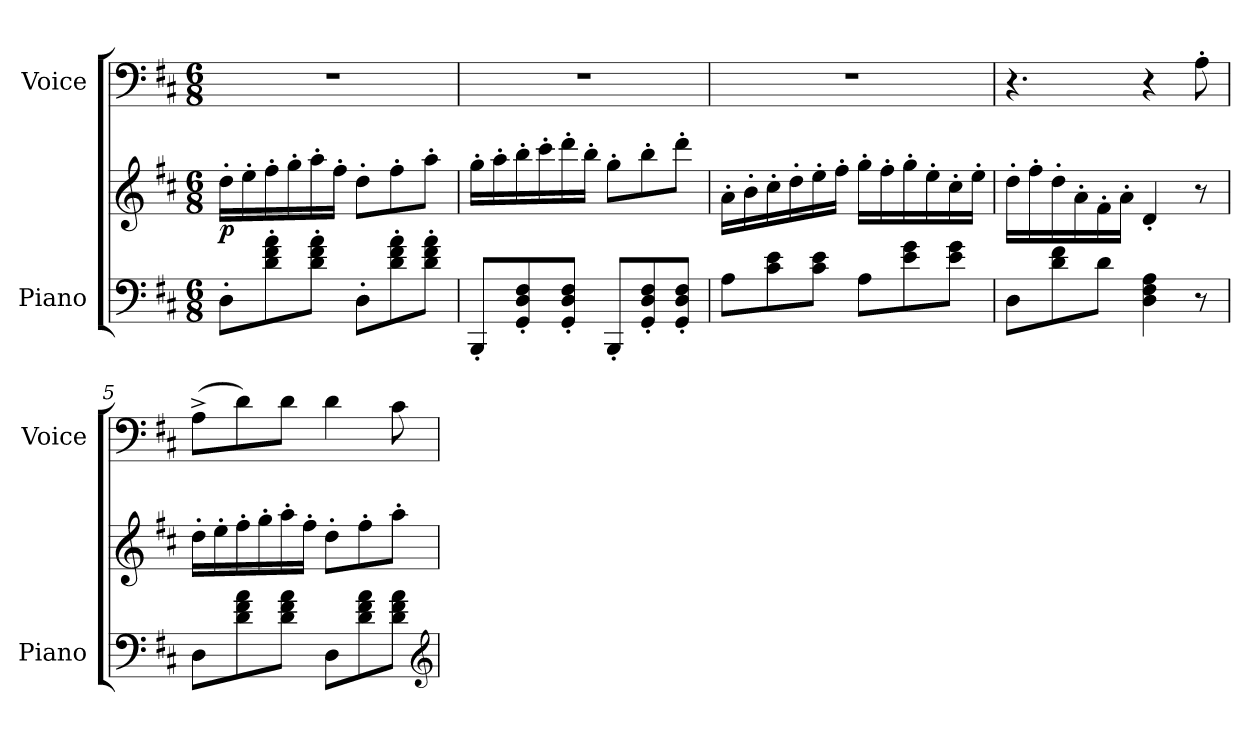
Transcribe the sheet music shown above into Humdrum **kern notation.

**kern	**kern	**dynam	**kern
*part2	*part2	*part2	*part1
*staff3	*staff2	*staff2/3	*staff1
*I"Piano	*	*	*I"Voice
*I'Piano	*	*	*I'Voice
*clefF4	*clefG2	*	*clefF4
*k[f#c#]	*k[f#c#]	*	*k[f#c#]
*M6/8	*M6/8	*	*M6/8
=1	=1	=1	=1
!	!	!LO:DY:b	!
8D'>\L	16dd'>\LL	p	2.r
.	16ee'>\	.	.
8d\'> 8f#\'> 8a\'>	16ff#'>\	.	.
.	16gg'>\	.	.
8d\'> 8f#\'> 8a\'>J	16aa'>\	.	.
.	16ff#'>\JJ	.	.
8D'>\L	8dd'>\L	.	.
8d\'> 8f#\'> 8a\'>	8ff#'>\	.	.
8d\'> 8f#\'> 8a\'>J	8aa'>\J	.	.
=2	=2	=2	=2
8BBB'</L	16gg'>\LL	.	2.r
.	16aa'>\	.	.
8GG/'< 8D/'< 8F#/'<	16bb'>\	.	.
.	16ccc#'>\	.	.
8GG/'< 8D/'< 8F#/'<J	16ddd'>\	.	.
.	16bb'>\JJ	.	.
8BBB'</L	8gg'>\L	.	.
8GG/'< 8D/'< 8F#/'<	8bb'>\	.	.
8GG/'< 8D/'< 8F#/'<J	8ddd'>\J	.	.
=3	=3	=3	=3
8A\L	16a'>\LL	.	2.r
.	16b'>\	.	.
8c#\ 8e\	16cc#'>\	.	.
.	16dd'>\	.	.
8c#\ 8e\J	16ee'>\	.	.
.	16ff#'>\JJ	.	.
8A\L	16gg'>\LL	.	.
.	16ff#'>\	.	.
8e\ 8g\	16gg'>\	.	.
.	16ee'>\	.	.
8e\ 8g\J	16cc#'>\	.	.
.	16ee'>\JJ	.	.
!!LO:LB:g=z
=4	=4	=4	=4
8D\L	16dd'>\LL	.	4.r
.	16ff#'>\	.	.
8d\ 8f#\	16dd'>\	.	.
.	16a'>\	.	.
8d\J	16f#'>\	.	.
.	16a'>\JJ	.	.
4D\ 4F#\ 4A\	4d'</	.	4r
8r	8r	.	8A'<\
=5	=5	=5	=5
8D\L	16dd'>\LL	.	(>8A^<\L
.	16ee'>Z>\	.	.
8d\ 8f#\ 8a\	16ff#'>\	.	8dZ<\)
.	16gg'>\	.	.
8d\ 8f#\ 8a\J	16aa'>\	.	8dZ<\J
.	16ff#'>Z>\JJ	.	.
8D\L	8dd'>\L	.	4d\
8d\ 8f#\ 8a\	8ff#'>\	.	.
8d\ 8f#\ 8a\J	8aa'>\J	.	8c#Z<\
*clefG2	*	*	*
=	=	=	=
*-	*-	*-	*-
